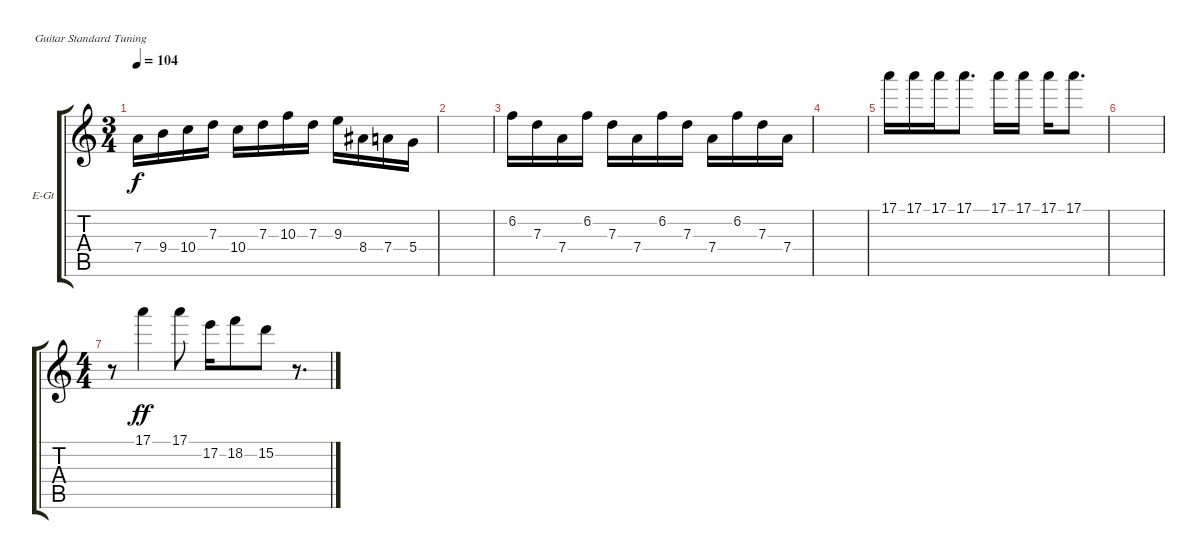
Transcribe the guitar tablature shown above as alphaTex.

\bracketExtendMode groupsimilarinstruments
\firstSystemTrackNameOrientation horizontal
\otherSystemsTrackNameOrientation horizontal
\track ("Electric Guitar" "E-Gt") {instrument overdrivenguitar}
\staff {score tabs}
\tuning (E4 B3 G3 D3 A2 E2)
\ts (3 4)
\tempo 104
\clef g2
\ks c
7.4.16{dy f} 9.4.16 10.4.16 7.3.16 10.4.16 7.3.16 10.3.16 7.3.16 9.3.16 8.4.16 7.4.16 5.4.16 |
|
6.2.16 7.3.16 7.4.16 6.2.16 7.3.16 7.4.16 6.2.16 7.3.16 7.4.16 6.2.16 7.3.16 7.4.16 |
|
17.1.16 17.1.16 17.1.16 17.1.8{d} 17.1.16 17.1.16 17.1.16 17.1.8{d} |
|
\ts (4 4)
r.8 17.1.4{dy ff} 17.1.8 17.2.16 18.2.8 15.2.8 r.8{d}
